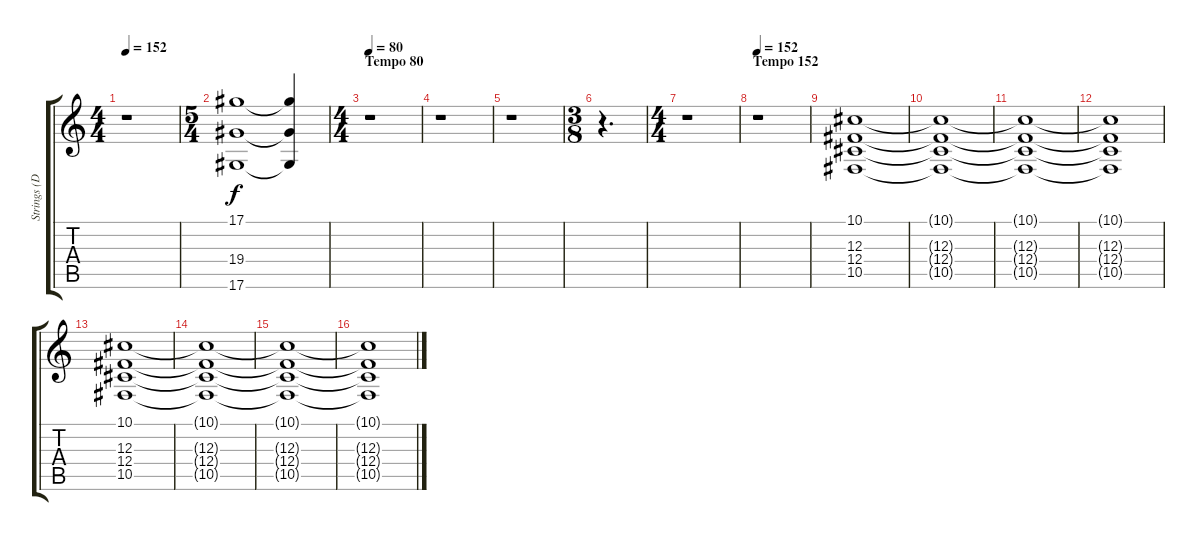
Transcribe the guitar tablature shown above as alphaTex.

\track ("Strings (Dizzy)" "Strings (D") {instrument stringensemble1}
\staff {score tabs}
\tuning (Eb4 Bb3 Gb3 Db3 Ab2 Eb2) {hide}
\ts (4 4)
\tempo 152
\clef g2
\ks c
r.1{dy f} |
\ts (5 4)
(17.1 19.4 17.6).1 (17.1{t} 19.4{t} 17.6{t}).4 |
\ts (4 4)
\section ("" "Tempo 80")
\tempo 80
r.1 |
r.1 |
r.1 |
\ts (3 8)
r.4{d} |
\ts (4 4)
r.1 |
\section ("" "Tempo 152")
\tempo 152
r.1 |
(10.1 12.3 12.4 10.5).1 |
(10.1{t} 12.3{t} 12.4{t} 10.5{t}).1 |
(10.1{t} 12.3{t} 12.4{t} 10.5{t}).1 |
(10.1{t} 12.3{t} 12.4{t} 10.5{t}).1 |
(10.1 12.3 12.4 10.5).1 |
(10.1{t} 12.3{t} 12.4{t} 10.5{t}).1 |
(10.1{t} 12.3{t} 12.4{t} 10.5{t}).1 |
(10.1{t} 12.3{t} 12.4{t} 10.5{t}).1
